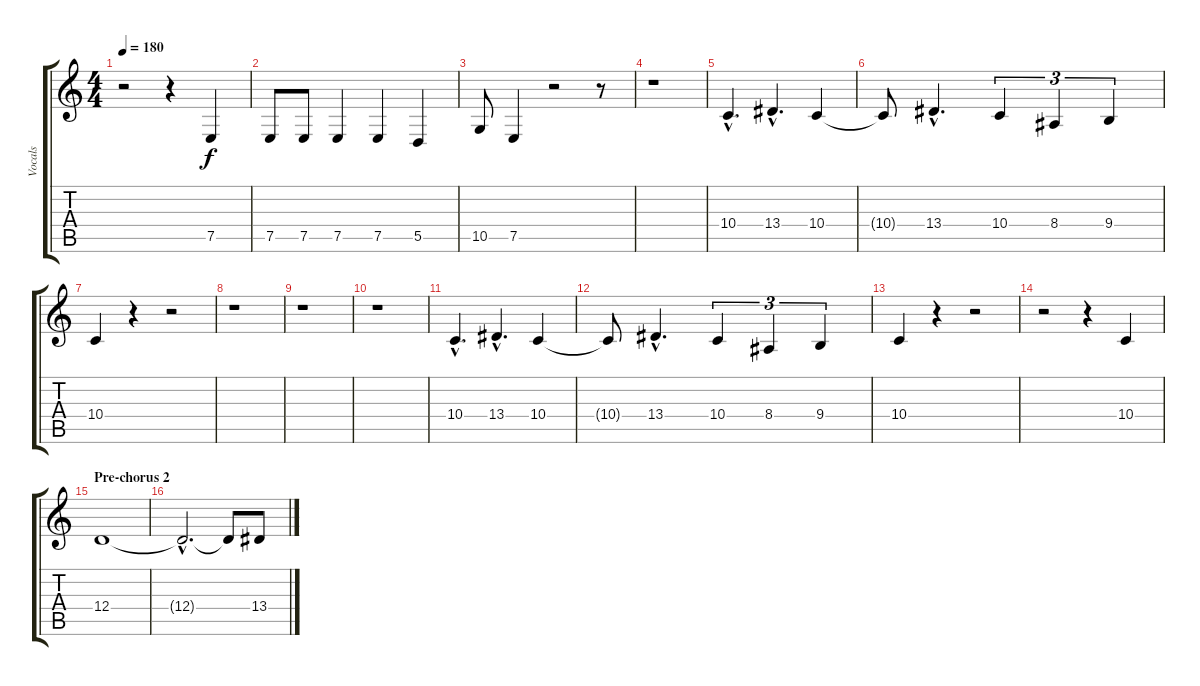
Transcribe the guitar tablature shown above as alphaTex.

\track ("Vocals" "Vocals") {instrument trumpet}
\staff {score tabs}
\tuning (E4 B3 G3 D3 A2 E2) {hide}
\ts (4 4)
\tempo 180
\clef g2
\ks c
r.2{dy f} r.4 7.5.4 |
7.5.8 7.5.8 7.5.4 7.5.4 5.5.4 |
10.5.8 7.5.4 r.2 r.8 |
r.1 |
10.4{hac}.4{d} 13.4{hac}.4{d} 10.4.4 |
10.4{t}.8 13.4{hac}.4{d} 10.4.4{tu (3 2)} 8.4.4{tu (3 2)} 9.4.4{tu (3 2)} |
10.4.4 r.4 r.2 |
r.1 |
r.1 |
r.1 |
10.4{hac}.4{d} 13.4{hac}.4{d} 10.4.4 |
10.4{t}.8 13.4{hac}.4{d} 10.4.4{tu (3 2)} 8.4.4{tu (3 2)} 9.4.4{tu (3 2)} |
10.4.4 r.4 r.2 |
r.2 r.4 10.4.4 |
\section ("" "Pre-chorus 2")
12.4.1 |
12.4{hac t}.2{d} 12.4{t}.8 13.4.8
